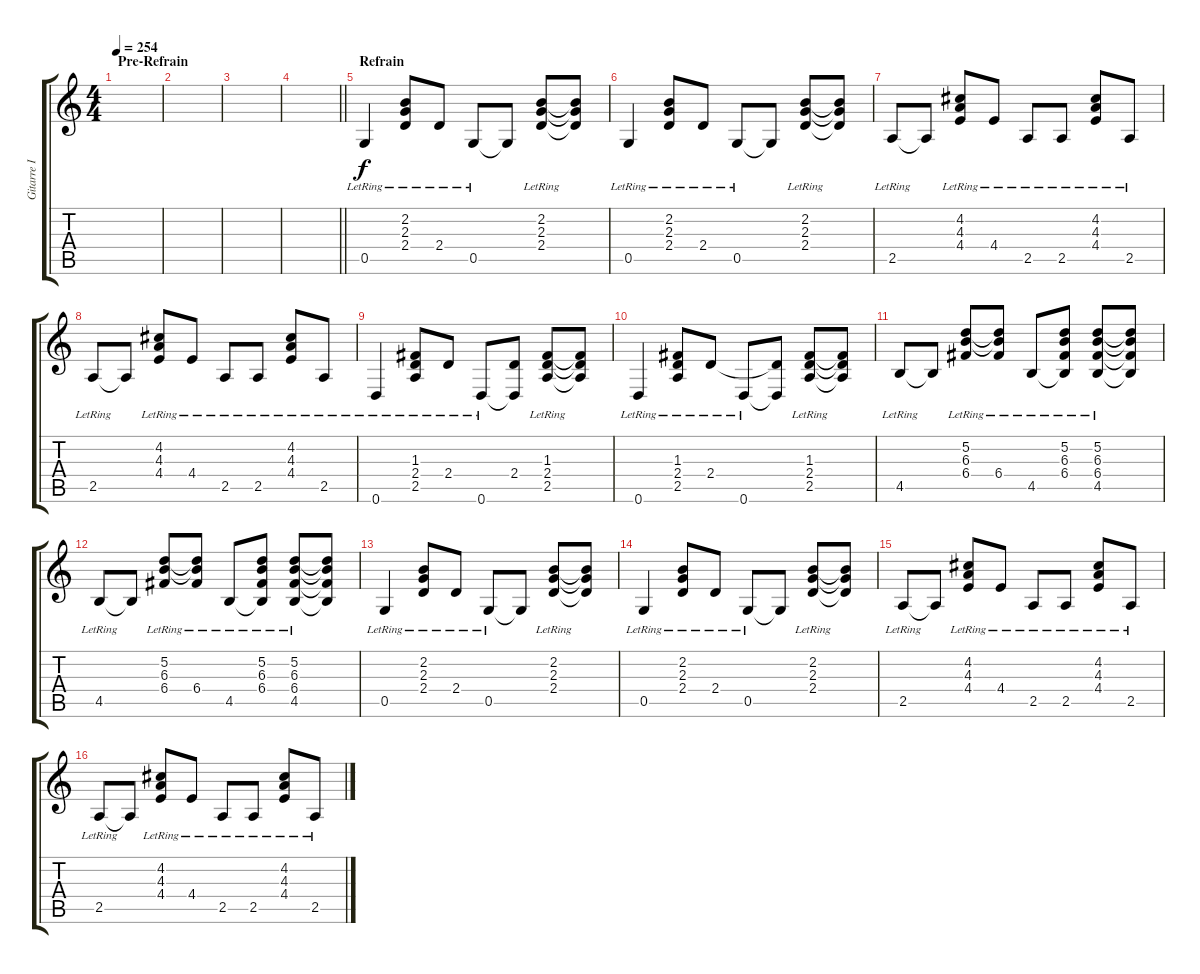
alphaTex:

\track ("Gitarre I" "Gitarre I") {instrument electricguitarclean}
\staff {score tabs}
\tuning (D4 A3 F3 C3 G2 D2) {hide}
\ts (4 4)
\section ("" "Pre-Refrain")
\tempo 254
\clef g2
\ks c
|
|
|
\barLineRight lightlight
|
\section ("" "Refrain")
0.5{lr}.4 (2.2{lr} 2.3{lr} 2.4{lr}).8 2.4{lr}.8 0.5{lr}.8 0.5{t}.8 (2.2{lr} 2.3{lr} 2.4{lr}).8 (2.2{t} 2.3{t} 2.4{t}).8 |
0.5{lr}.4 (2.2{lr} 2.3{lr} 2.4{lr}).8 2.4{lr}.8 0.5{lr}.8 0.5{t}.8 (2.2{lr} 2.3{lr} 2.4{lr}).8 (2.2{t} 2.3{t} 2.4{t}).8 |
2.5{lr}.8 2.5{t}.8 (4.2{lr} 4.3{lr} 4.4{lr}).8 4.4{lr}.8 2.5{lr}.8 2.5{lr}.8 (4.2{lr} 4.3{lr} 4.4{lr}).8 2.5{lr}.8 |
2.5{lr}.8 2.5{t}.8 (4.2{lr} 4.3{lr} 4.4{lr}).8 4.4{lr}.8 2.5{lr}.8 2.5{lr}.8 (4.2{lr} 4.3{lr} 4.4{lr}).8 2.5{lr}.8 |
0.6{lr}.4 (1.3{lr} 2.4{lr} 2.5{lr}).8 2.4{lr}.8 0.6{lr}.8 (2.4 0.6{t}).8 (1.3{lr} 2.4{lr} 2.5{lr}).8 (1.3{t} 2.4{t} 2.5{t}).8 |
0.6{lr}.4 (1.3{lr} 2.4{lr} 2.5{lr}).8 2.4{lr}.8 0.6{lr}.8 (2.4{t} 0.6{t}).8 (1.3{lr} 2.4{lr} 2.5{lr}).8 (1.3{t} 2.4{t} 2.5{t}).8 |
4.5{lr}.8 4.5{t}.8 (5.2{lr} 6.3{lr} 6.4{lr}).8 (5.2{t} 6.3{t} 6.4{lr}).8 4.5{lr}.8 (5.2{lr} 6.3{lr} 6.4{lr} 4.5{t}).8 (5.2{lr} 6.3{lr} 6.4{lr} 4.5{lr}).8 (5.2{t} 6.3{t} 6.4{t} 4.5{t}).8 |
4.5{lr}.8 4.5{t}.8 (5.2{lr} 6.3{lr} 6.4{lr}).8 (5.2{t} 6.3{t} 6.4{lr}).8 4.5{lr}.8 (5.2{lr} 6.3{lr} 6.4{lr} 4.5{t}).8 (5.2{lr} 6.3{lr} 6.4{lr} 4.5{lr}).8 (5.2{t} 6.3{t} 6.4{t} 4.5{t}).8 |
0.5{lr}.4 (2.2{lr} 2.3{lr} 2.4{lr}).8 2.4{lr}.8 0.5{lr}.8 0.5{t}.8 (2.2{lr} 2.3{lr} 2.4{lr}).8 (2.2{t} 2.3{t} 2.4{t}).8 |
0.5{lr}.4 (2.2{lr} 2.3{lr} 2.4{lr}).8 2.4{lr}.8 0.5{lr}.8 0.5{t}.8 (2.2{lr} 2.3{lr} 2.4{lr}).8 (2.2{t} 2.3{t} 2.4{t}).8 |
2.5{lr}.8 2.5{t}.8 (4.2{lr} 4.3{lr} 4.4{lr}).8 4.4{lr}.8 2.5{lr}.8 2.5{lr}.8 (4.2{lr} 4.3{lr} 4.4{lr}).8 2.5{lr}.8 |
2.5{lr}.8 2.5{t}.8 (4.2{lr} 4.3{lr} 4.4{lr}).8 4.4{lr}.8 2.5{lr}.8 2.5{lr}.8 (4.2{lr} 4.3{lr} 4.4{lr}).8 2.5{lr}.8
